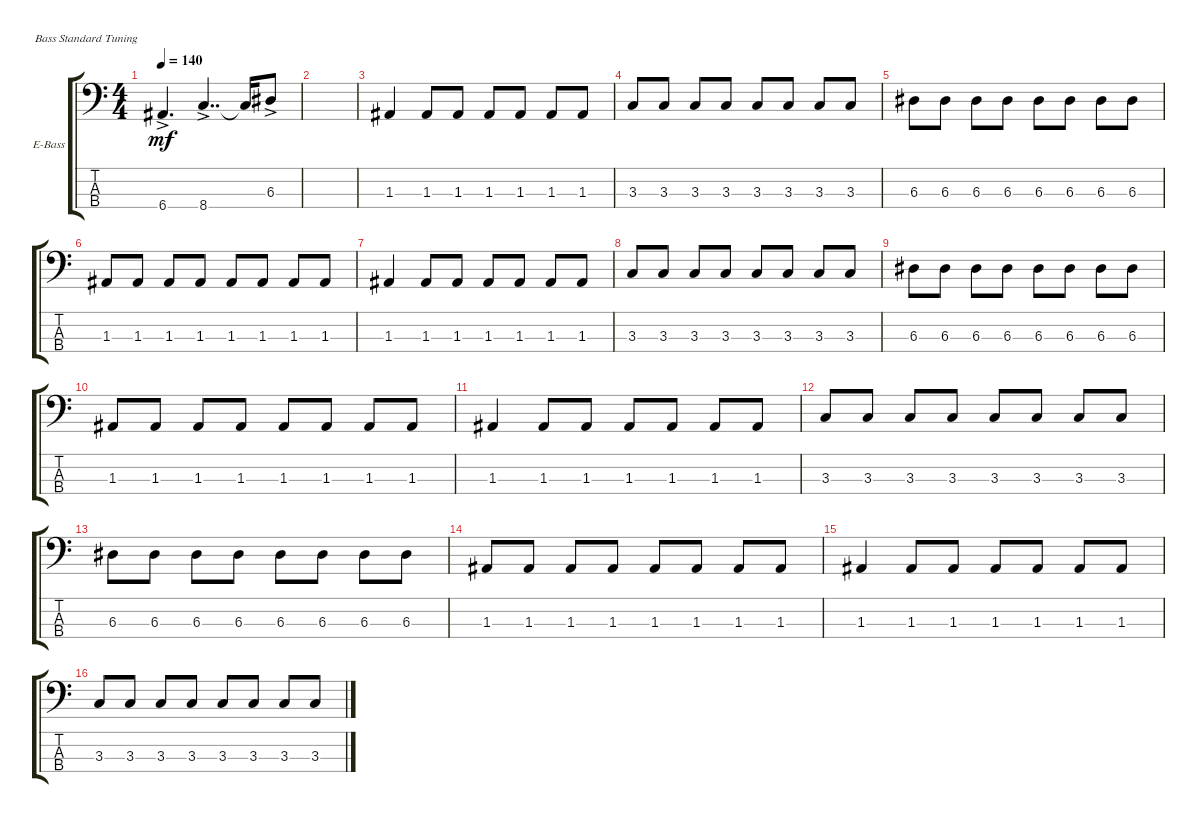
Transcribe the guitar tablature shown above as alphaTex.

\defaultSystemsLayout 4
\bracketExtendMode groupsimilarinstruments
\firstSystemTrackNameOrientation horizontal
\otherSystemsTrackNameOrientation horizontal
\track ("Electric Bass" "E-Bass") {instrument electricbassfinger}
\staff {score tabs}
\tuning (G2 D2 A1 E1)
\ts (4 4)
\tempo 140
\clef f4
\scale
0.333333
\ks c
6.4{ac}.4{d dy mf} 8.4{ac}.4{dd} 8.4{t}.16 6.3{ac}.8 |
\scale
0.333333 |
\scale
0.333333 1.3.4 1.3.8 1.3.8 1.3.8 1.3.8 1.3.8 1.3.8 |
\scale
0.333333 3.3.8 3.3.8 3.3.8 3.3.8 3.3.8 3.3.8 3.3.8 3.3.8 |
\scale
0.333333 6.3.8 6.3.8 6.3.8 6.3.8 6.3.8 6.3.8 6.3.8 6.3.8 |
\scale
0.333333 1.3.8 1.3.8 1.3.8 1.3.8 1.3.8 1.3.8 1.3.8 1.3.8 |
\scale
0.333333 1.3.4 1.3.8 1.3.8 1.3.8 1.3.8 1.3.8 1.3.8 |
\scale
0.333333 3.3.8 3.3.8 3.3.8 3.3.8 3.3.8 3.3.8 3.3.8 3.3.8 |
\scale
0.333333 6.3.8 6.3.8 6.3.8 6.3.8 6.3.8 6.3.8 6.3.8 6.3.8 |
\scale
0.333333 1.3.8 1.3.8 1.3.8 1.3.8 1.3.8 1.3.8 1.3.8 1.3.8 |
\scale
0.333333 1.3.4 1.3.8 1.3.8 1.3.8 1.3.8 1.3.8 1.3.8 |
\scale
0.333333 3.3.8 3.3.8 3.3.8 3.3.8 3.3.8 3.3.8 3.3.8 3.3.8 |
\scale
0.333333 6.3.8 6.3.8 6.3.8 6.3.8 6.3.8 6.3.8 6.3.8 6.3.8 |
\scale
0.333333 1.3.8 1.3.8 1.3.8 1.3.8 1.3.8 1.3.8 1.3.8 1.3.8 |
\scale
0.333333 1.3.4 1.3.8 1.3.8 1.3.8 1.3.8 1.3.8 1.3.8 |
\scale
0.333333 3.3.8 3.3.8 3.3.8 3.3.8 3.3.8 3.3.8 3.3.8 3.3.8
